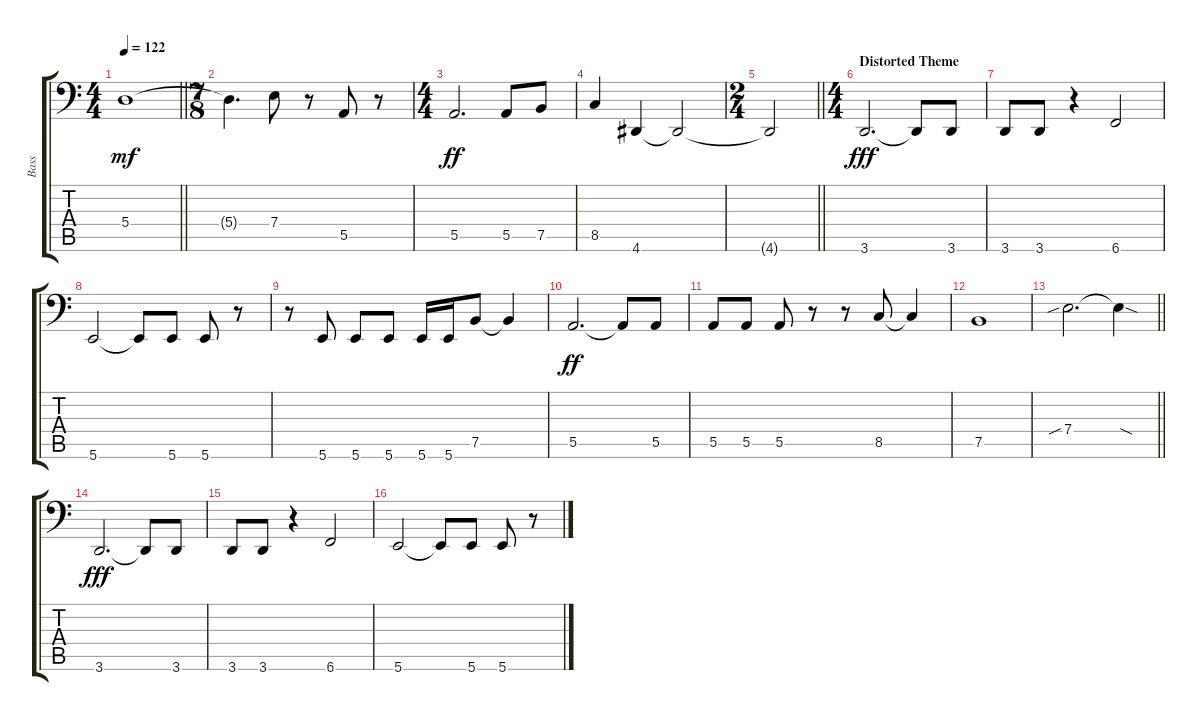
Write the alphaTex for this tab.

\track ("Bass" "Bass") {instrument fretlessbass}
\staff {score tabs}
\tuning (C3 G2 D2 A1 E1 B0) {hide}
\ts (4 4)
\tempo 122
\clef f4
\barLineRight lightlight
\ks c
5.4.1{dy mf} |
\ts (7 8)
5.4{t}.4{d} 7.4.8 r.8 5.5.8 r.8 |
\ts (4 4)
5.5.2{d dy ff} 5.5.8 7.5.8 |
8.5.4 4.6.4 4.6{t}.2 |
\ts (2 4)
\barLineRight lightlight
4.6{t}.2 |
\ts (4 4)
\section ("" "Distorted Theme")
3.6.2{d dy fff} 3.6{t}.8 3.6.8 |
3.6.8 3.6.8 r.4 6.6.2 |
5.6.2 5.6{t}.8 5.6.8 5.6.8 r.8 |
r.8 5.6.8 5.6.8 5.6.8 5.6.16 5.6.16 7.5.8 7.5{t}.4 |
5.5.2{d dy ff} 5.5{t}.8 5.5.8 |
5.5.8 5.5.8 5.5.8 r.8 r.8 8.5.8 8.5{t}.4 |
7.5.1 |
\barLineRight lightlight
7.4{sib}.2{d} 7.4{sod t}.4 |
3.6.2{d dy fff} 3.6{t}.8 3.6.8 |
3.6.8 3.6.8 r.4 6.6.2 |
5.6.2 5.6{t}.8 5.6.8 5.6.8 r.8
